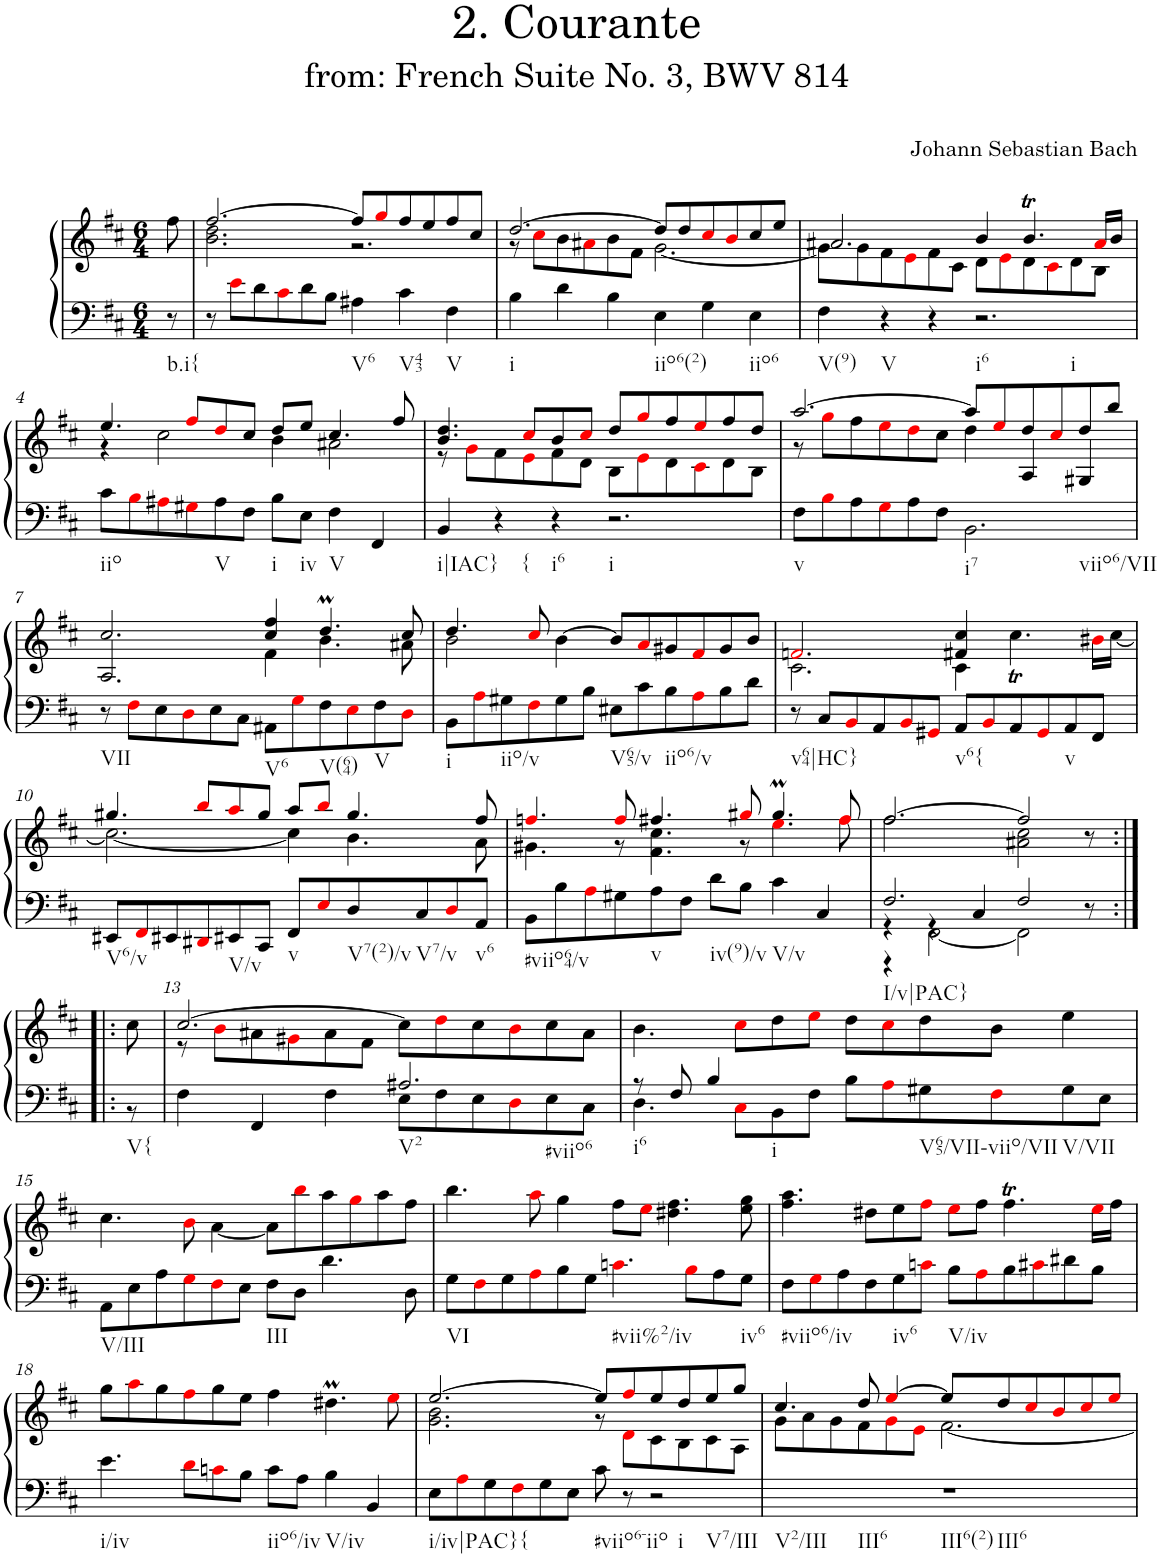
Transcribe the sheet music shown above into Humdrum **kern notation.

**kern	**kern
*part1	*part1
*staff2	*staff1
*I"Piano	*
*I'Pno.	*
*clefF4	*clefG2
*k[f#c#]	*k[f#c#]
*M6/4	*M6/4
=	=
!LO:TX:b:t=b.i{	!
8r	8ff#\
=1	=1
*	*^
8r	[2.ff#/	2.b\ 2.dd\
8ei\L	.	.
8d\	.	.
8c#i\	.	.
8d\	.	.
8B\J	.	.
!LO:TX:b:t=V6	!	!
4A#X\	8ff#/L]	2.r
.	8ggi/	.
!LO:TX:b:t=V43	!	!
4c#\	8ff#/	.
.	8ee/	.
!LO:TX:b:t=V	!	!
4F#\	8ff#/	.
.	8cc#/J	.
=2	=2	=2
!LO:TX:b:t=i	!	!
4B\	[2.dd/	8r
.	.	8cc#i\L
4d\	.	8b\
.	.	8a#Xi\
4B\	.	8b\
.	.	8f#\J
!LO:TX:b:t=iio6(2)	!	!
4E\	8dd/L]	[2.g\
.	8dd/	.
4G\	8cc#i/	.
.	8bi/	.
!LO:TX:b:t=iio6	!	!
4E\	8cc#/	.
.	8ee/J	.
=3	=3	=3
!LO:TX:b:t=V(9)	!	!
4F#\	2.a#X/	8g\L]
.	.	8g\
!LO:TX:b:t=V	!	!
4r	.	8f#\
.	.	8ei\
4r	.	8f#\
.	.	8c#\J
!LO:TX:b:t=i6	!	!
!LO:TX:b:t=i	!	!
2.r	4b/	8d\L
.	.	8ei\
.	4.bT/	8d\
.	.	8c#i\
.	.	8d\
.	16a#i/LL	8B\J
.	16b/JJ	.
!!LO:LB:g=z	!!
=4	=4	=4
!LO:TX:b:t=iio	!	!
8c#\L	4.ee/	4r
8Bi\	.	.
8A#Xi\	.	2cc#\
8G#Xi\	8ff#i/L	.
!LO:TX:b:t=V	!	!
8A#\	8ddi/	.
8F#\J	8cc#/J	.
!LO:TX:b:t=i	!	!
8B\L	8dd/L	4b\
!LO:TX:b:t=iv	!	!
8E\J	8ee/J	.
!LO:TX:b:t=V	!	!
4F#\	4.cc#/	2a#X\
4FF#/	.	.
.	8ff#/	.
=5	=5	=5
!LO:TX:b:t=i|IAC}	!	!
4BB/	4.b/ 4.dd/	8r
.	.	8gi\L
!LO:TX:b:t={	!	!
4r	.	8f#\
.	8cc#i/L	8ei\
!LO:TX:b:t=i6	!	!
4r	8b/	8f#\
.	8cc#i/J	8d\J
!LO:TX:b:t=i	!	!
2.r	8dd/L	8B\L
.	8ggi/	8ei\
.	8ff#/	8d\
.	8eei/	8c#i\
.	8ff#/	8d\
.	8dd/J	8B\J
=6	=6	=6
!LO:TX:b:t=v	!	!
8F#\L	[2.aa/	8r
8Bi\	.	8ggi\L
8A\	.	8ff#\
8Gi\	.	8eei\
8A\	.	8ddi\
8F#\J	.	8cc#\J
!LO:TX:b:t=i7	!	!
!LO:TX:b:t=viio6/VII	!	!
2.BB\	8aa/L]	4dd\
.	8eei/	.
.	8dd/	4A/
.	8cc#i/	.
.	8dd/	4G#X/
.	8bb/J	.
!!LO:LB:g=z	!!
=7	=7	=7
!LO:TX:b:t=VII	!	!
8r	2.cc#/	2.A/
8F#i\L	.	.
8E\	.	.
8Di\	.	.
8E\	.	.
8C#\J	.	.
!LO:TX:b:t=V6	!	!
8AA#X\L	4cc#/ 4ff#/	4f#\
8Gi\	.	.
!LO:TX:b:t=V(64)	!	!
8F#\	4.ddM/	4.b\
8Ei\	.	.
!LO:TX:b:t=V	!	!
8F#\	.	.
8Di\J	8cc#/	8a#X\
=8	=8	=8
!LO:TX:b:t=i	!	!
8BB\L	4.dd/	2b\
8Ai\	.	.
!LO:TX:b:t=iio/v	!	!
8G#X\	.	.
8F#i\	8cc#i/	.
8G#\	[4b\	1ryy
8B\J	.	.
!LO:TX:b:t=V65/v	!	!
8E#X\L	8b/L]	.
8c#\	8ai/	.
!LO:TX:b:t=iio6/v	!	!
8B\	8g#X/	.
8Ai\	8f#i/	.
8B\	8g#/	.
8d\J	8b/J	.
=9	=9	=9
!LO:TX:b:t=v64|HC}	!	!
8r	2.fni/	2.c#\
8C#/L	.	.
8BBi/	.	.
8AA/	.	.
8BBi/	.	.
8GG#Xi/J	.	.
!LO:TX:b:t=v6{	!	!
8AA/L	4f#X/ 4cc#/	4c#\
8BBi/	.	.
8AA/	2ryy	4.cc#t\
8GG#i/	.	.
!LO:TX:b:t=v	!	!
8AA/	.	.
8FF#/J	.	16b#Xi\LL
.	.	[16cc#\JJ
!!LO:LB:g=z	!!
=10	=10	=10
!LO:TX:b:t=V6/v	!	!
8EE#X/L	4.gg#X/	2.cc#\_
8FF#i/	.	.
8EE#X/	.	.
8DD#Xi/	8bbi/L	.
!LO:TX:b:t=V/v	!	!
8EE#X/	8aai/	.
8CC#/J	8gg#/J	.
!LO:TX:b:t=v	!	!
8FF#/L	8aa/L	4cc#\]
8Ei/	8bbi/J	.
!LO:TX:b:t=V7(2)/v	!	!
8D/	4.gg#/	4.b\
!LO:TX:b:t=V7/v	!	!
8C#/	.	.
8Di/	.	.
!LO:TX:b:t=v6	!	!
8AA/J	8ff#/	8a\
=11	=11	=11
!LO:TX:b:t=#viio64/v	!	!
8BB\L	4.ffni/	4.g#X\
8B\	.	.
8Ai\	.	.
8G#X\	8ffi/	8r
!LO:TX:b:t=v	!	!
8A\	4.ff#X/	4.f#\ 4.cc#\
8F#\J	.	.
!LO:TX:b:t=iv(9)/v	!	!
8d\L	.	.
8B\J	8gg#Xi/	8r
!LO:TX:b:t=V/v	!	!
4c#\	4.gg#m/	4.eei\
4C#/	.	.
.	8ff#i/	8ff#i\
=12	=12	=12
*^	*	*
*	*^	*	*
!LO:TX:b:t=I/v|PAC}	!	!	!	!
2.F#/	4r	4r	[2.ff#/	2.ff#\
.	4r	[2FF#\	.	.
.	4C#/	.	.	.
2F#/	2ryy	2FF#\]	2ff#/]	2a#X\ 2cc#\
8r	8ryy	8ryy	8r	8ryy
!!LO:LB:g=z
=12X1:|!|:	=12X1:|!|:	=12X1:|!|:	=12X1:|!|:	=12X1:|!|:
!LO:TX:b:t=V{	!	!	!	!
*	*v	*v	*	*
*	*	*v	*v
8ryy	8r	8cc#\
=13	=13	=13
*	*	*^
2.ryy	4F#\	[2.cc#/	8r
.	.	.	8bi\L
.	4FF#/	.	8a#X\
.	.	.	8g#Xi\
.	4F#\	.	8a#\
.	.	.	8f#\J
!LO:TX:b:t=V2	!	!	!
!LO:TX:b:t=#viio6	!	!	!
2.A#X/	8E\L	8cc#\L]	2.ryy
.	8F#\	8ddi\	.
.	8E\	8cc#\	.
.	8Di\	8bi\	.
.	8E\	8cc#\	.
.	8C#\J	8a#\J	.
=14	=14	=14	=14
!LO:TX:b:t=i6	!	!	!
8r	4.D\	1.ryy	4.b\
8F#/	.	.	.
4B/	.	.	.
.	8C#i\L	.	8cc#i\L
!LO:TX:b:t=i	!	!	!
4ryy	8BB\	.	8dd\
.	8F#\J	.	8eei\J
!LO:TX:b:t=V65/VII-viio/VII	!	!	!
!LO:TX:b:t=V/VII	!	!	!
2.ryy	8B\L	.	8dd\L
.	8Ai\	.	8cc#i\
.	8G#X\	.	8dd\
.	8F#i\	.	8b\J
.	8G#\	.	4ee\
.	8E\J	.	.
!!LO:LB:g=z	!!
=15	=15	=15	=15
!LO:TX:b:t=V/III	!	!	!
!LO:TX:b:t=III	!	!	!
1.ryy	8AA\L	1.ryy	4.cc#\
.	8E\	.	.
.	8A\	.	.
.	8Gi\	.	8bi\
.	8F#i\	.	[4a\
.	8E\J	.	.
.	8F#\L	.	8a\L]
.	8D\J	.	8bbi\
.	4.d\	.	8aa\
.	.	.	8ggi\
.	.	.	8aa\
.	8D\	.	8ff#\J
=16	=16	=16	=16
!LO:TX:b:t=VI	!	!	!
*v	*v	*	*
*	*v	*v
8G\L	4.bb\
8F#i\	.
8G\	.
8Ai\	8aai\
8B\	4gg\
8G\J	.
!LO:TX:b:t=#vii%2/iv	!
4.cni\	8ff#\L
.	8eei\J
.	4.dd#X\ 4.ff#\
8Bi\L	.
8A\	.
!LO:TX:b:t=iv6	!
8G\J	8ee\ 8gg\
=17	=17
!LO:TX:b:t=#viio6/iv	!
8F#\L	4.ff#\ 4.aa\
8Gi\	.
8A\	.
8F#\	8dd#X\L
!LO:TX:b:t=iv6	!
8G\	8ee\
8cni\J	8ff#i\J
!LO:TX:b:t=V/iv	!
8B\L	8eei\L
8Ai\	8ff#\J
8B\	4.ff#t\
8c#Xi\	.
8d#X\	.
8B\J	16eei\LL
.	16ff#\JJ
!!LO:LB:g=z
=18	=18
!LO:TX:b:t=i/iv	!
4.e\	8gg\L
.	8aai\
.	8gg\
8di\L	8ff#i\
8cni\	8gg\
8B\J	8ee\J
!LO:TX:b:t=iio6/iv	!
8c\L	4ff#\
8A\J	.
!LO:TX:b:t=V/iv	!
4B\	4.dd#Xm\
4BB/	.
.	8eei\
=19	=19
*	*^
!LO:TX:b:t=i/iv|PAC}{	!	!
8E\L	[2.ee/	2.g\ 2.b\
8Ai\	.	.
8G\	.	.
8F#i\	.	.
8G\	.	.
8E\J	.	.
!LO:TX:b:t=#viio6-iio	!	!
8c#\	8ee/L]	8r
8r	8ff#i/	8di\L
!LO:TX:b:t=i	!	!
!LO:TX:b:t=V7/III	!	!
2r	8ee/	8c#\
.	8dd/	8B\
.	8ee/	8c#\
.	8gg/J	8A\J
=20	=20	=20
!LO:TX:b:t=V2/III	!	!
!LO:TX:b:t=III6	!	!
!LO:TX:b:t=III6(2)	!	!
!LO:TX:b:t=III6	!	!
1.r	4.cc#/	8g\L
.	.	8a\
.	.	8g\
.	8dd/	8f#\
.	[4eei/	8gi\
.	.	8ei\J
.	8ee/L]	[2.f#\
.	8dd/	.
.	8cc#i/	.
.	8bi/	.
.	8cc#i/	.
.	8eei/J	.
*	*v	*v
=	=
*-	*-
